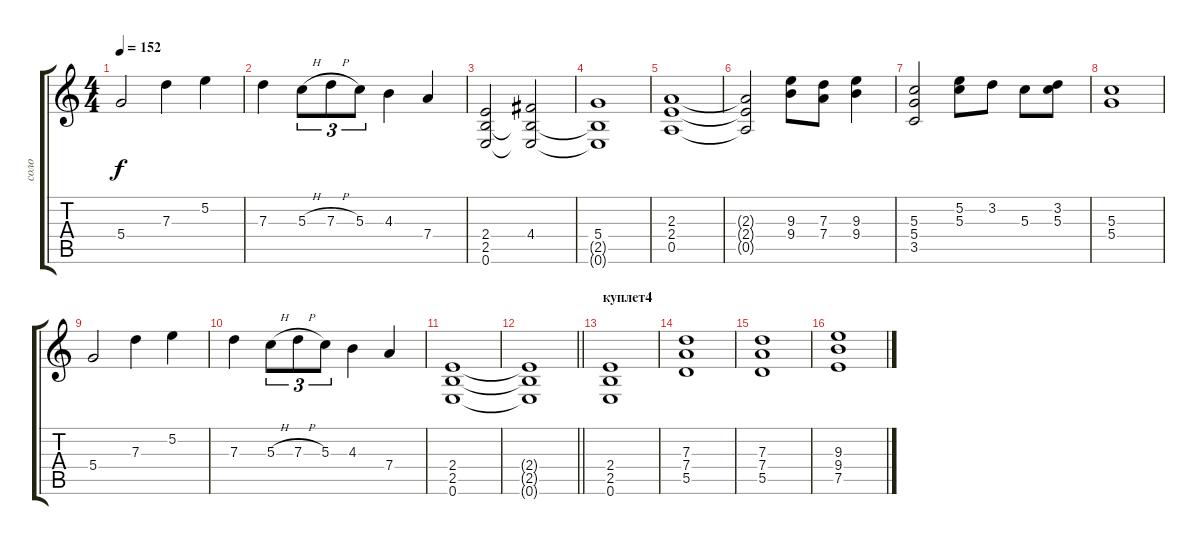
\track ("соло" "соло") {instrument distortionguitar}
\staff {score tabs}
\tuning (E4 B3 G3 D3 A2 E2) {hide}
\ts (4 4)
\tempo 152
\clef g2
\ks c
5.4.2{dy f} 7.3.4 5.2.4 |
7.3.4 5.3{h}.8{tu (3 2)} 7.3{h}.8{tu (3 2)} 5.3.8{tu (3 2)} 4.3.4 7.4.4 |
(2.4 2.5 0.6).2 (4.4 2.5{t} 0.6{t}).2 |
(5.4 2.5{t} 0.6{t}).1 |
(2.3 2.4 0.5).1 |
(2.3{t} 2.4{t} 0.5{t}).2 (9.3 9.4).8 (7.3 7.4).8 (9.3 9.4).4 |
(5.3 5.4 3.5).2 (5.2 5.3).8 3.2.8 5.3.8 (3.2 5.3).8 |
(5.3 5.4).1 |
5.4.2 7.3.4 5.2.4 |
7.3.4 5.3{h}.8{tu (3 2)} 7.3{h}.8{tu (3 2)} 5.3.8{tu (3 2)} 4.3.4 7.4.4 |
(2.4 2.5 0.6).1 |
\barLineRight lightlight
(2.4{t} 2.5{t} 0.6{t}).1 |
\section ("" "куплет4")
(2.4 2.5 0.6).1 |
(7.3 7.4 5.5).1 |
(7.3 7.4 5.5).1 |
(9.3 9.4 7.5).1
